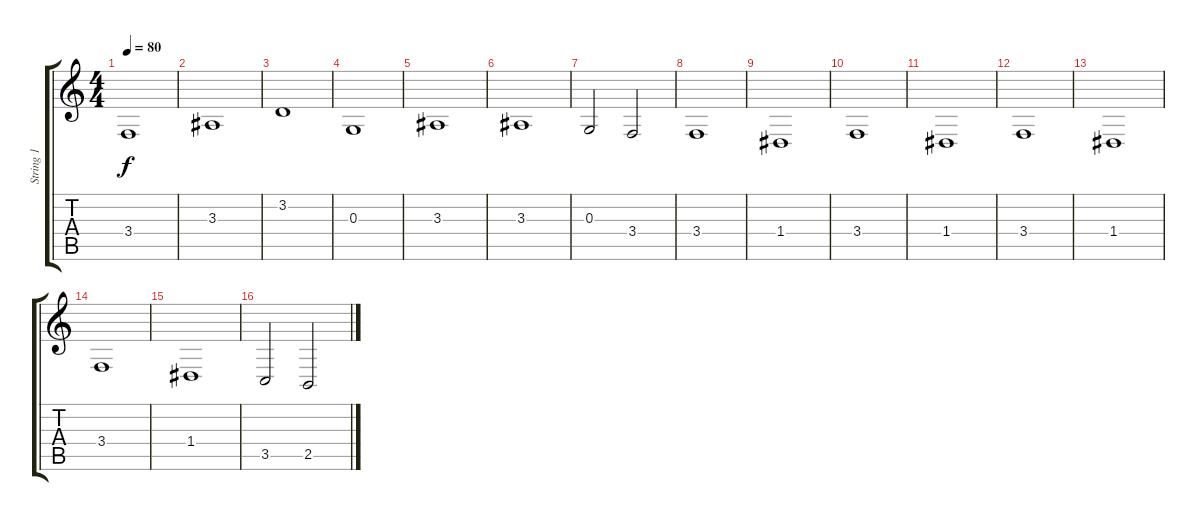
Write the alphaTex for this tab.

\track ("String 1" "String 1") {instrument stringensemble1}
\staff {score tabs}
\tuning (E4 B3 G3 D3 A2 E2) {hide}
\ts (4 4)
\tempo 80
\clef g2
\ks c
3.4.1{dy f} |
3.3.1 |
3.2.1 |
0.3.1 |
3.3.1 |
3.3.1 |
0.3.2 3.4.2 |
3.4.1 |
1.4.1 |
3.4.1 |
1.4.1 |
3.4.1 |
1.4.1 |
3.4.1 |
1.4.1 |
3.5.2 2.5.2
